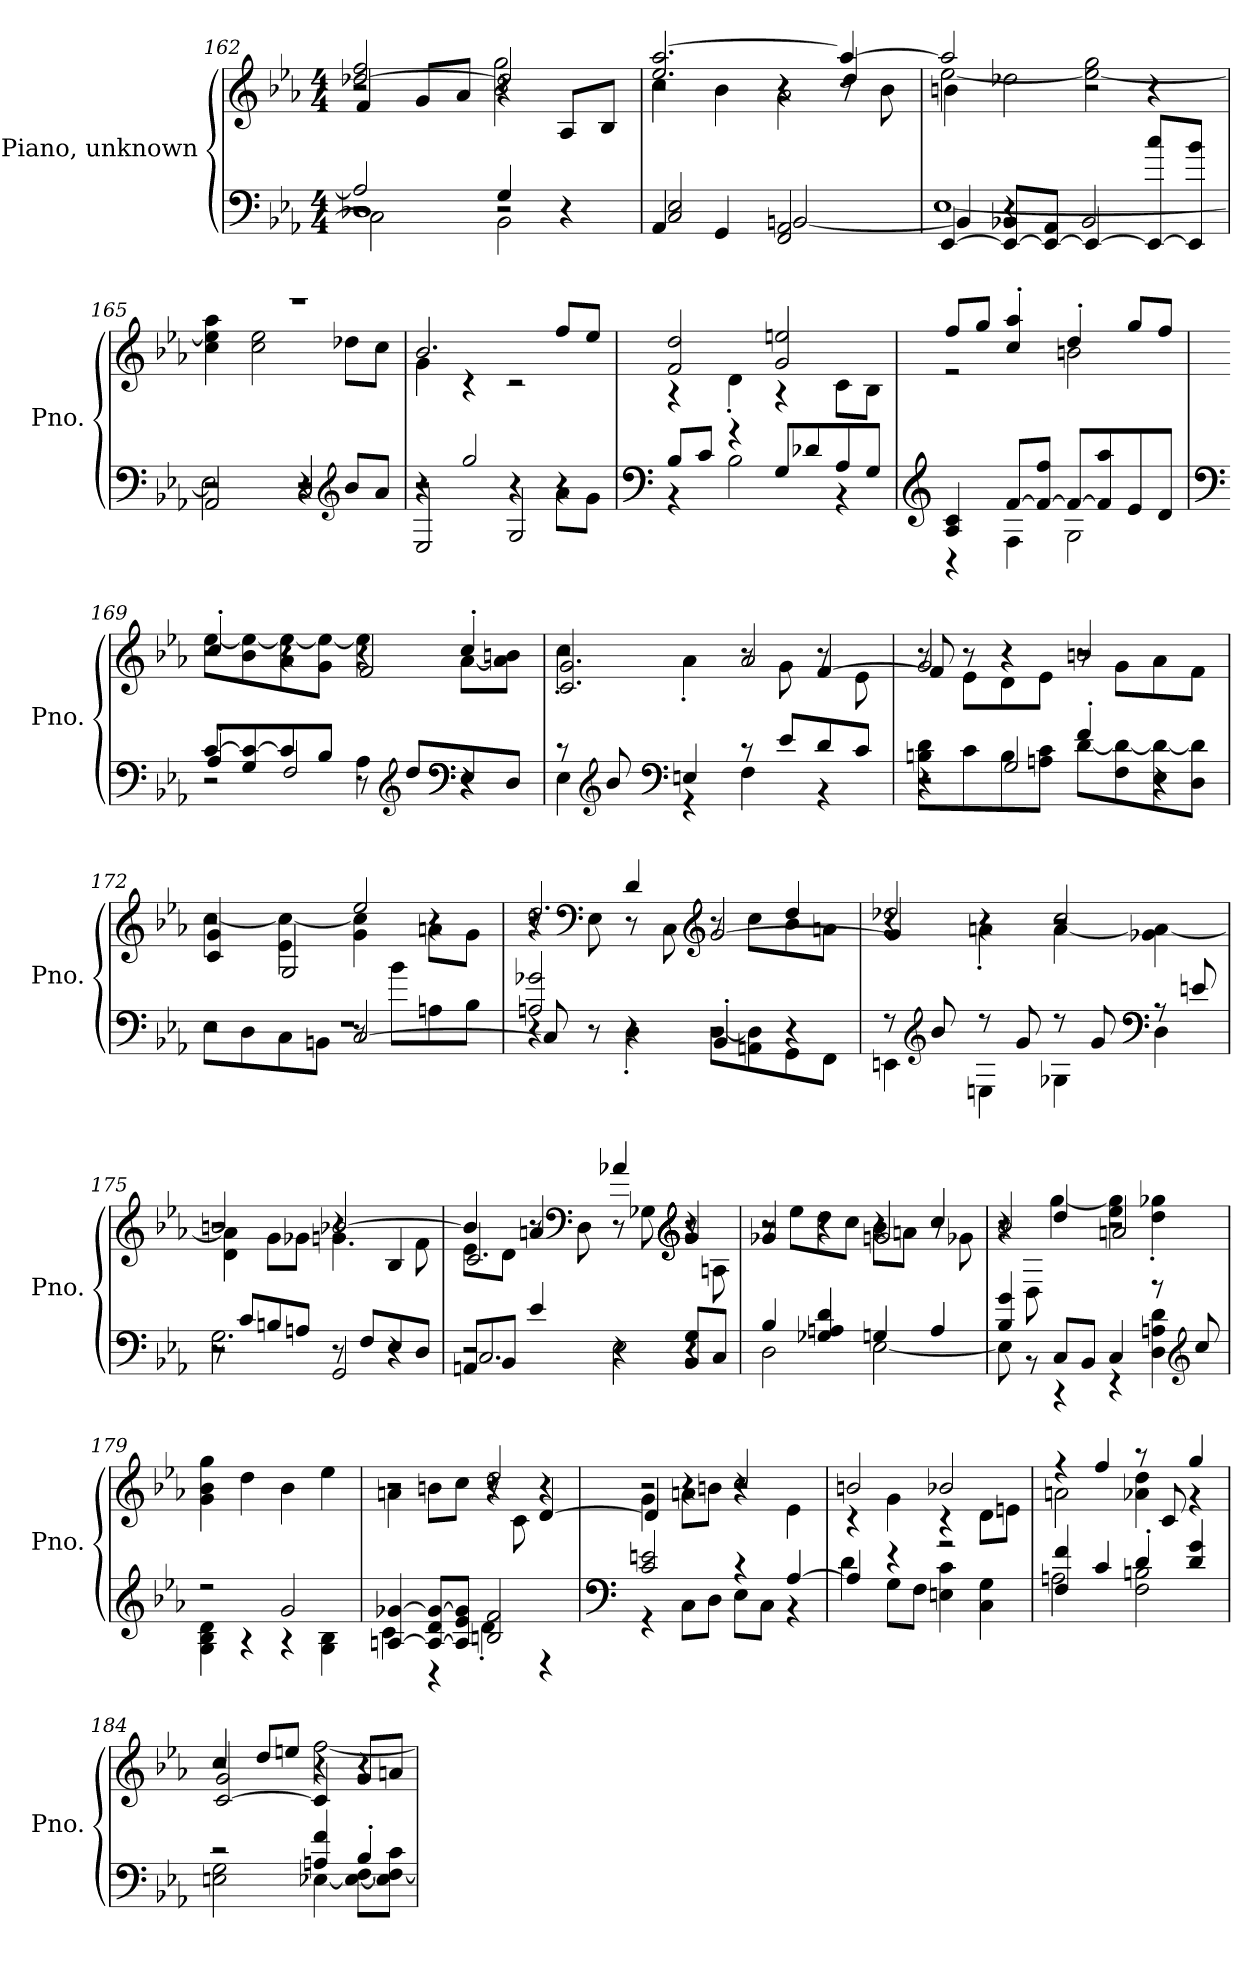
**kern	**kern
*part1	*part1
*staff2	*staff1
*I"Piano, unknown	*
*I'Pno.	*
!!LO:LB:g=z
*clefF4	*clefG2
*k[b-e-a-]	*k[b-e-a-]
*M4/4	*M4/4
=162	=162
*^	*^
*	*^	*	*^
*	*	*^	*	*	*
2A-/]	2r	1D-X	2C\]	[2dd-X/ 2ff/	2r	4f/
.	.	.	.	.	.	8g/L
.	.	.	.	.	.	8a-/J
4G/	2BB-\	.	2r	2dd-/]	2b-\ 2gg\	4r
4r	.	.	.	.	.	8A-/L
.	.	.	.	.	.	8B-/J
*	*v	*v	*v	*	*	*
=163	=163	=163	=163	=163
*	*	*	*	*^
4AA-/	2C/ 2E-/	2.ee-/ [2.aa-/	4cc\	2r	2r
4GG/	.	.	4b-\	.	.
2FF/ 2AA-/	[2BBn/	.	4r	4r	2a-\
.	.	4aa-/_	8r	4dd/	.
.	.	.	8b-\	.	.
*	*	*	*	*v	*v
=164	=164	=164	=164	=164
*	*^	*	*	*
[4EE-/	[1E-	4BB/]	2aa-/]	[2ee-\	4bn\
8EE-/_ 8BB-X/L	.	4r	.	.	2dd-X\
8EE-/_ 8AA-/J	.	.	.	.	.
4EE-/_	.	2BB-/	2r	2ee-\_ 2gg\	.
8EE-/_ 8cc/L	.	.	.	.	4r
8EE-/] 8b-/J	.	.	.	.	.
*	*	*	*	*v	*v
=165	=165	=165	=165	=165
2AA-/	2E-\]	2r	1r	4cc\ 4ee-\] 4aa-\
.	.	.	.	2cc\ 2ee-\
4r	2r	2C/	.	.
*clefG2	*	*	*	*
8b-/L	.	.	.	8dd-X\L
8a-/J	.	.	.	8cc\J
=166	=166	=166	=166	=166
4r	2r	2E-/	2.b-/	4g\
2gg/	.	.	.	4r
.	4r	2G/	.	2r
4r	8a-\L	.	8ff/L	.
.	8g\J	.	8ee-/J	.
*v	*v	*v	*	*
!!LO:LB:g=z	!!
=167	=167	=167
*clefF4	*	*
*^	*	*
8B-/L	4r	2f/ 2dd/	4r
8c/J	.	.	.
4r	2B-\	.	4d'\
8G/L	.	2g/ 2een/	4r
8d-X/	.	.	.
8A-/	4r	.	8c\L
8G/J	.	.	8B-\J
=168	=168	=168	=168
*clefG2	*	*	*
4A-/ 4c/	4r	8ff/L	2r
.	.	8gg/J	.
[8f/L	4F\	4cc/' 4aa-/'	.
8f/_ 8ff/J	.	.	.
8f/L_	2G\	4dd'/	2bn\
8f/] 8aa-/	.	.	.
8e-/	.	8gg/L	.
8d/J	.	8ff/J	.
*v	*v	*	*
*	*v	*v
=169	=169
*clefF4	*
*^	*^
*	*^	*	*^
[8c/L	2r	4A-'/	2r	[8ee-\L	4cc'/
8G/ 8c/_	.	.	.	8b-\ 8ee-\_	.
8c/]	.	2F/	.	8a-\ 8ee-\_	4r
8B-/J	.	.	.	8g\ 8ee-\_J	.
8r	4A-\	.	4r	4ee-\]	2f/
*clefG2	*	*	*	*	*
8dd/L	.	.	.	.	.
*clefF4	*	*	*	*	*
8E-/	4r	4r	4cc'/	[8a-\L	.
8D/J	.	.	.	8a-\] 8bn\J	.
*	*v	*v	*	*	*
!!LO:PB:g=z	!!	!!
=170	=170	=170	=170	=170
8r	4E-\	2r	4cc'\	2.c/ 2.g/
*clefG2	*	*	*	*
8b-/	.	.	.	.
*clefF4	*	*	*	*
4En/	4r	.	4a-'\	.
8r	4F\	2a-/	8r	.
8e-/L	.	.	8g\	.
8d/	4r	.	8r	[4f/
8c/J	.	.	8e-\	.
=171	=171	=171	=171	=171
*	*^	*	*	*
2r	8Bn\ 8d\L	4r	2g/	8r	8f/]
.	8c\	.	.	8e-\L	8r
.	8B\	2G/	.	8d\	4r
.	8An\ 8c\J	.	.	8e-\J	.
4f'/	[8d\L	.	2bn/	8r	2r
.	8F\ 8d\_	.	.	8g\L	.
4r	8E-\ 8d\_	4r	.	8a-\	.
.	8D\ 8d\]J	.	.	8f\J	.
=172	=172	=172	=172	=172	=172
1r	8E-\L	2r	2r	[4cc\	4c/ 4g/
.	8D\	.	.	.	.
.	8C\	.	.	4e-\ 4cc\_	2G/
.	8BBn\J	.	.	.	.
.	8r	[2C/	2ee-/	4g\ 4cc\]	.
.	8b-\L	.	.	.	.
.	8An\	.	.	8an\L	4r
.	8B-\J	.	.	8g\J	.
!!LO:LB:g=z	!!	!!
=173	=173	=173	=173	=173	=173
2An/ 2g-X/	4r	8C/]	2.dd/	8r	4r
*	*	*	*clefF4	*	*
.	.	8r	.	8E-\	.
.	4D'\	4r	.	8r	4d/
.	.	.	.	8C\	.
*	*	*	*clefG2	*	*
2r	[8D\L	4BB-'/	.	8r	[2g/
.	8AAn\ 8D\]	.	.	8cc\L	.
.	8GG\	4r	4dd/	8b-\	.
.	8FF\J	.	.	8an\J	.
*	*v	*v	*	*	*
=174	=174	=174	=174	=174
8r	4EEn\	2dd-X/	4r	4g/]
*clefG2	*	*	*	*
8b-/	.	.	.	.
8r	4En\	.	4an'\	4r
8g/	.	.	.	.
8r	4G-X\	2cc/	[4a\	2r
8g/	.	.	.	.
*clefF4	*	*	*	*
8r	4D\	.	4g-X\ 4a\_	.
8en/	.	.	.	.
=175	=175	=175	=175	=175
*	*^	*	*	*
8r	2.G\	2r	2bn/	4d\ 4a\]	2r
8c/L	.	.	.	.	.
8Bn/	.	.	.	8g\L	.
8An/J	.	.	.	8g-X\J	.
8r	.	2GG/	[2b-X/	4.gn\	4r
8F/L	.	.	.	.	.
8E-/	4r	.	.	.	4B-/
8D/J	.	.	.	8f\	.
!!LO:LB:g=z	!!	!!
=176	=176	=176	=176	=176	=176
8AAn/L	2r	2.C/	4b-/]	8e-\L	2.c/
8BB-/J	.	.	.	8d\J	.
4e-/	.	.	4an/	8r	.
*	*	*	*clefF4	*	*
.	.	.	.	8D\	.
4r	2E-\	.	4a-X/	8r	.
.	.	.	.	8G-X\	.
*	*	*	*clefG2	*	*
8BB-/ 8G/L	.	4r	4g/	8r	4r
8C/J	.	.	.	8An\	.
*	*v	*v	*	*	*
=177	=177	=177	=177	=177
4B-/	2D\	2r	8r	4g-X/
.	.	.	8ee-\L	.
4G-X/ 4An/ 4d/	.	.	8dd\	4r
.	.	.	8cc\J	.
4Gn/	[2E-\	4r	8b-\L	2gn/
.	.	.	8an\J	.
4A/	.	4cc/	8r	.
.	.	.	8g-X\	.
=178	=178	=178	=178	=178
4B-/ 4g/	8E-\]	4r	8r	2b-/
.	8r	.	8D\	.
8C/L	4r	4dd/	[4gg\	.
8BB-/J	.	.	.	.
4C/	4r	2r	4ee-\ 4gg\]	2an/
8r	4D\ 4An\ 4d\	.	4dd\' 4gg-X\'	.
*clefG2	*	*	*	*
8cc/	.	.	.	.
*	*	*v	*v	*v
=179	=179	=179
2r	4G\ 4B-\ 4d\	4g\ 4b-\ 4gg\
.	4r	4dd\
2g/	4r	4b-\
.	4G\ 4B-\	4ee-\
!!LO:LB:g=z
=180	=180	=180
*	*	*^
*	*	*	*^
[4An/ [4g-X/	4c\	2r	4an\	2r
8A/_ 8d/ 8g-/_L	4r	.	8bn\L	.
8A/] 8e-/ 8g-/]J	.	.	8cc\J	.
2Bn/ 2f/	4d'\	2dd/	8r	4r
.	.	.	8c\	.
.	4r	.	4r	[4d/
=181	=181	=181	=181	=181
*clefF4	*	*	*	*
2c/ 2en/	4r	2r	4g\	4d/]
.	8C\L	.	8an\L	4r
.	8D\J	.	8bn\J	.
4r	8E-\L	2cc/	4r	2r
.	8C\J	.	.	.
[4A-/	4r	.	4e-\	.
*	*	*	*v	*v
=182	=182	=182	=182
4A-/]	4d\	2bn/	4r
4r	8G\L	.	4g\
.	8F\J	.	.
2r	4En\ 4c\	2b-X/	4r
.	4C\ 4G\	.	8d\L
.	.	.	8en\J
=183	=183	=183	=183
4F/ 4f/	2An\	4r	2an\
4c/	.	4ff/	.
4d'/	2F\ 2Bn\	8r	4a-X\ 4dd\
.	.	8c/	.
4d/ 4g/	.	4gg/	4r
!!LO:LB:g=z
=184	=184	=184	=184
*	*	*	*^
2r	2En\ 2G\	4cc/	2r	[2c/ 2g/
.	.	8dd/L	.	.
.	.	8een/J	.	.
4An/ 4f/	[4E-X\	4r	[2ff\	4c/]
4B-'/	8E-\_ [8F\L	8g/L	.	4r
.	8E-\] 8F\_ 8c\J	8an/J	.	.
*v	*v	*	*	*
*	*v	*v	*v
=	=
*-	*-
